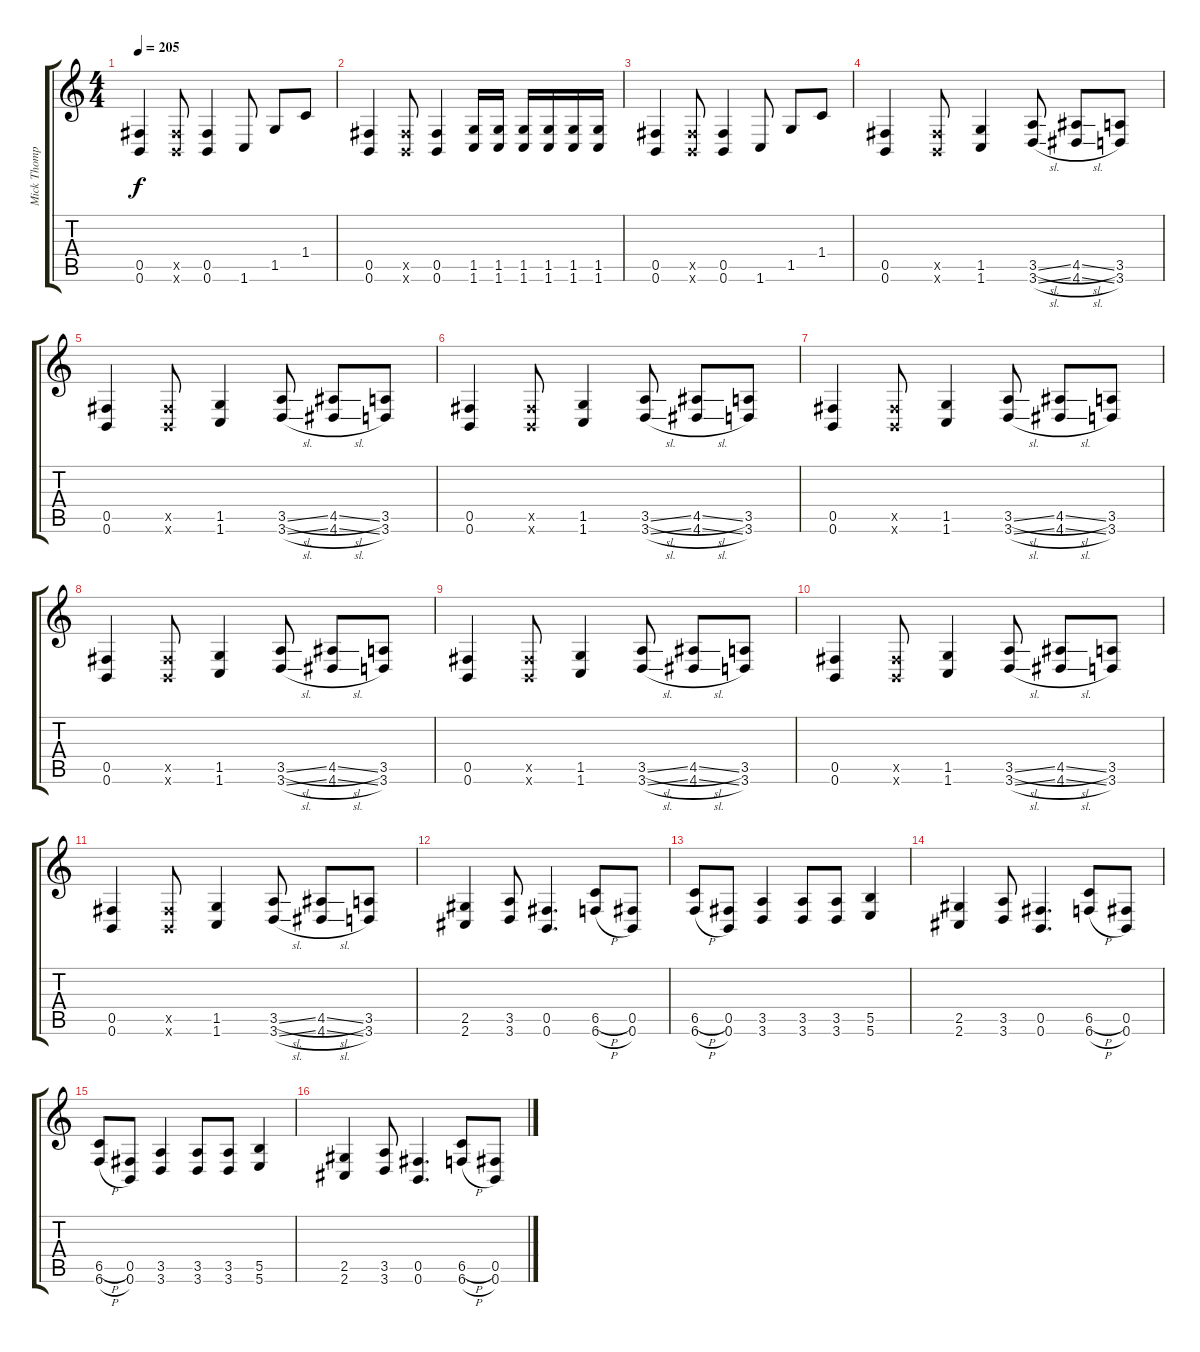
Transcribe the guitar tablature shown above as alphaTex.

\track ("Mick Thompson" "Mick Thomp") {instrument distortionguitar}
\staff {score tabs}
\tuning (Db4 Ab3 E3 B2 Gb2 B1) {hide}
\ts (4 4)
\tempo 205
\clef g2
\ks c
(0.5 0.6).4{dy f} (0.5{x} 0.6{x}).8 (0.5 0.6).4 1.6.8 1.5.8 1.4.8 |
(0.5 0.6).4 (0.5{x} 0.6{x}).8 (0.5 0.6).4 (1.5 1.6).16 (1.5 1.6).16 (1.5 1.6).16 (1.5 1.6).16 (1.5 1.6).16 (1.5 1.6).16 |
(0.5 0.6).4 (0.5{x} 0.6{x}).8 (0.5 0.6).4 1.6.8 1.5.8 1.4.8 |
(0.5 0.6).4 (0.5{x} 0.6{x}).8 (1.5 1.6).4 (3.5{sl} 3.6{sl}).8 (4.5{sl} 4.6{sl}).8 (3.5 3.6).8 |
(0.5 0.6).4 (0.5{x} 0.6{x}).8 (1.5 1.6).4 (3.5{sl} 3.6{sl}).8 (4.5{sl} 4.6{sl}).8 (3.5 3.6).8 |
(0.5 0.6).4 (0.5{x} 0.6{x}).8 (1.5 1.6).4 (3.5{sl} 3.6{sl}).8 (4.5{sl} 4.6{sl}).8 (3.5 3.6).8 |
(0.5 0.6).4 (0.5{x} 0.6{x}).8 (1.5 1.6).4 (3.5{sl} 3.6{sl}).8 (4.5{sl} 4.6{sl}).8 (3.5 3.6).8 |
(0.5 0.6).4 (0.5{x} 0.6{x}).8 (1.5 1.6).4 (3.5{sl} 3.6{sl}).8 (4.5{sl} 4.6{sl}).8 (3.5 3.6).8 |
(0.5 0.6).4 (0.5{x} 0.6{x}).8 (1.5 1.6).4 (3.5{sl} 3.6{sl}).8 (4.5{sl} 4.6{sl}).8 (3.5 3.6).8 |
(0.5 0.6).4 (0.5{x} 0.6{x}).8 (1.5 1.6).4 (3.5{sl} 3.6{sl}).8 (4.5{sl} 4.6{sl}).8 (3.5 3.6).8 |
(0.5 0.6).4 (0.5{x} 0.6{x}).8 (1.5 1.6).4 (3.5{sl} 3.6{sl}).8 (4.5{sl} 4.6{sl}).8 (3.5 3.6).8 |
(2.5 2.6).4 (3.5 3.6).8 (0.5 0.6).4{d} (6.5{h} 6.6{h}).8 (0.5 0.6).8 |
(6.5{h} 6.6{h}).8 (0.5 0.6).8 (3.5 3.6).4 (3.5 3.6).8 (3.5 3.6).8 (5.5 5.6).4 |
(2.5 2.6).4 (3.5 3.6).8 (0.5 0.6).4{d} (6.5{h} 6.6{h}).8 (0.5 0.6).8 |
(6.5{h} 6.6{h}).8 (0.5 0.6).8 (3.5 3.6).4 (3.5 3.6).8 (3.5 3.6).8 (5.5 5.6).4 |
(2.5 2.6).4 (3.5 3.6).8 (0.5 0.6).4{d} (6.5{h} 6.6{h}).8 (0.5 0.6).8
